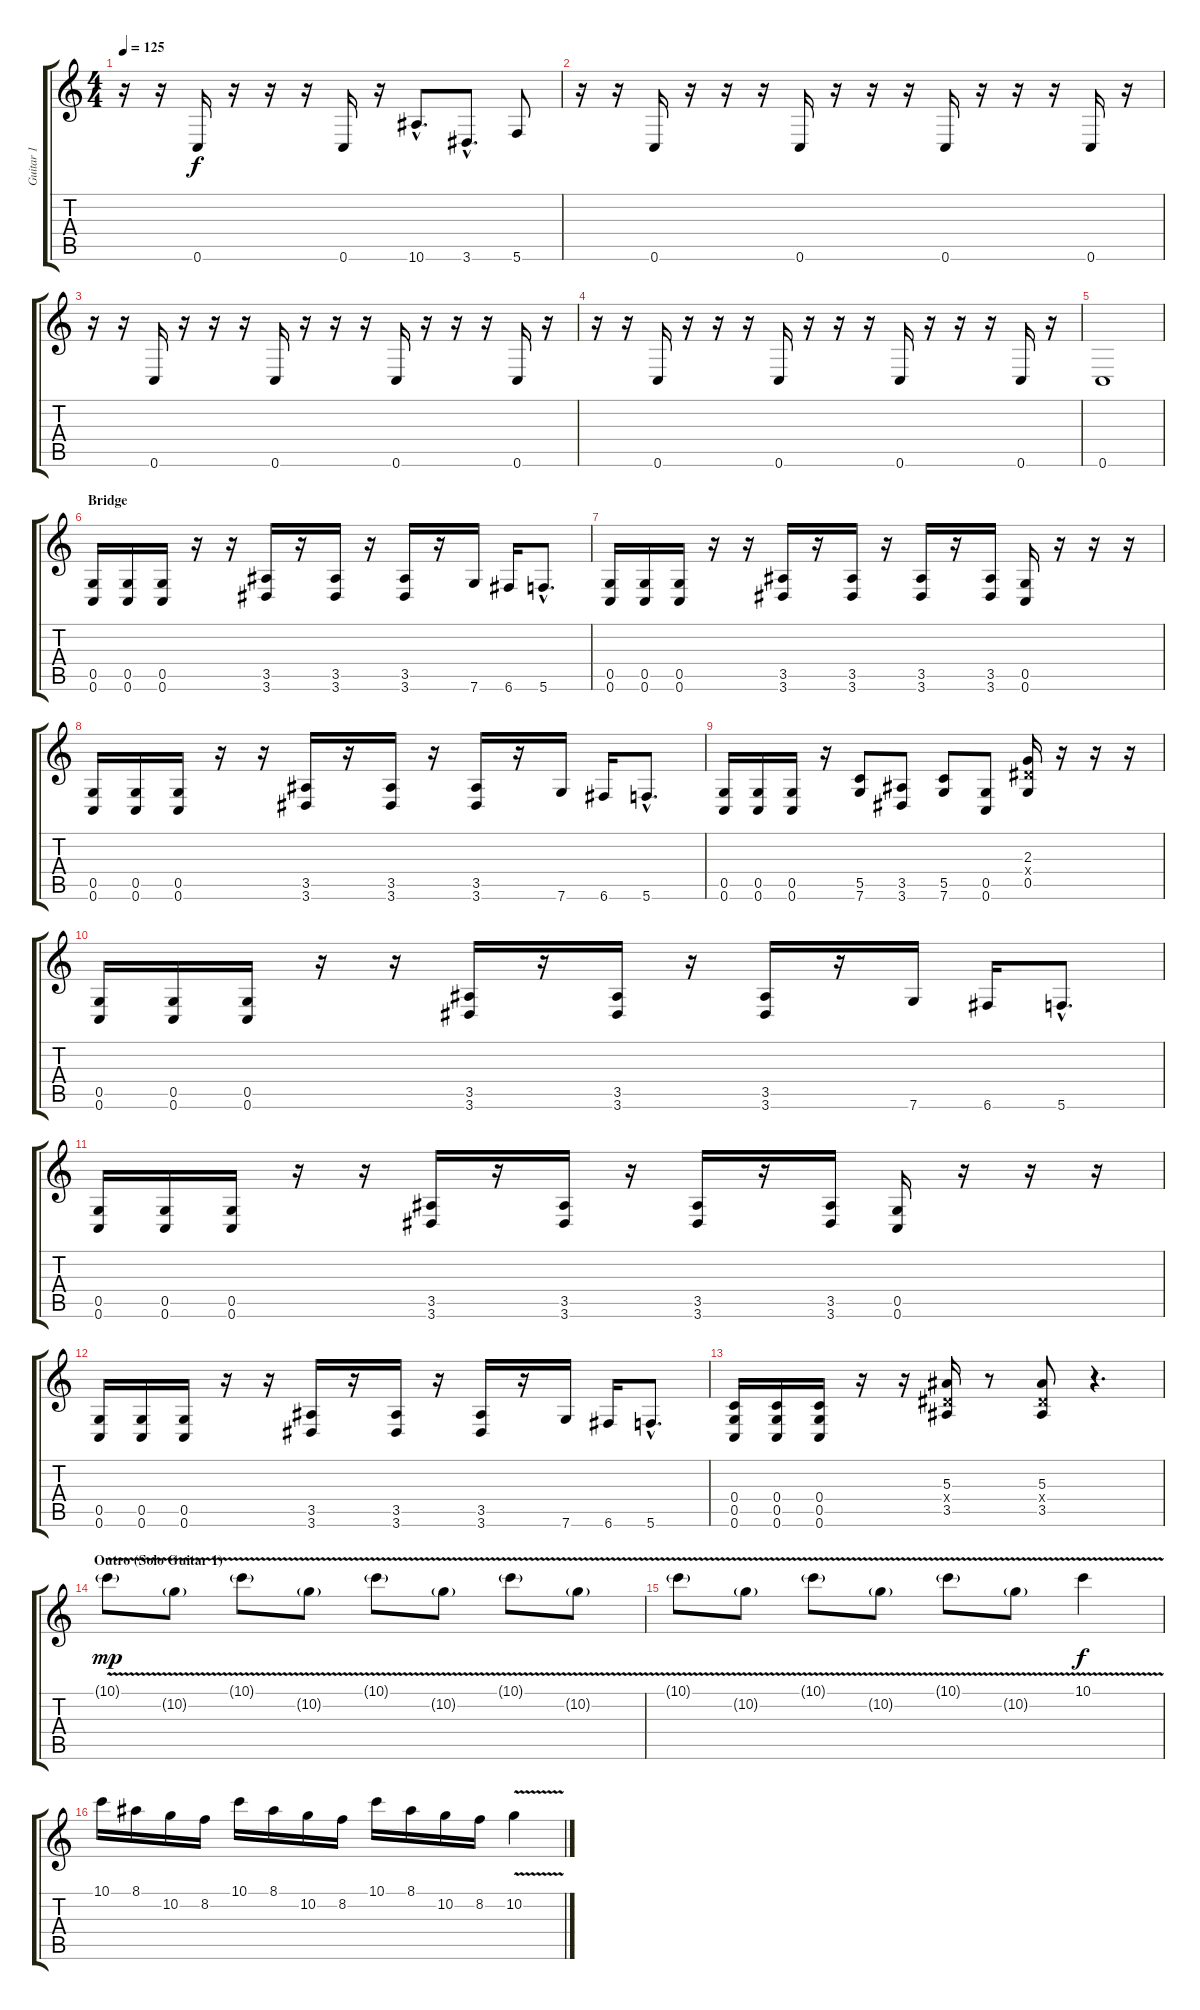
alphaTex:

\track ("Guitar 1" "Guitar 1") {instrument distortionguitar}
\staff {score tabs}
\tuning (D4 A3 F3 C3 G2 C2) {hide}
\ts (4 4)
\tempo 125
\clef g2
\ks c
r.16{dy f} r.16 0.6.16 r.16 r.16 r.16 0.6.16 r.16 10.6{hac}.8{d} 3.6{hac}.8{d} 5.6.8 |
r.16 r.16 0.6.16 r.16 r.16 r.16 0.6.16 r.16 r.16 r.16 0.6.16 r.16 r.16 r.16 0.6.16 r.16 |
r.16 r.16 0.6.16 r.16 r.16 r.16 0.6.16 r.16 r.16 r.16 0.6.16 r.16 r.16 r.16 0.6.16 r.16 |
r.16 r.16 0.6.16 r.16 r.16 r.16 0.6.16 r.16 r.16 r.16 0.6.16 r.16 r.16 r.16 0.6.16 r.16 |
0.6.1{volume 0} |
\section ("" "Bridge")
(0.5 0.6).16{volume 14 instrument distortionguitar} (0.5 0.6).16 (0.5 0.6).16 r.16 r.16 (3.5 3.6).16 r.16 (3.5 3.6).16 r.16 (3.5 3.6).16 r.16 7.6.16 6.6.16 5.6{hac}.8{d} |
(0.5 0.6).16 (0.5 0.6).16 (0.5 0.6).16 r.16 r.16 (3.5 3.6).16 r.16 (3.5 3.6).16 r.16 (3.5 3.6).16 r.16 (3.5 3.6).16 (0.5 0.6).16 r.16 r.16 r.16 |
(0.5 0.6).16 (0.5 0.6).16 (0.5 0.6).16 r.16 r.16 (3.5 3.6).16 r.16 (3.5 3.6).16 r.16 (3.5 3.6).16 r.16 7.6.16 6.6.16 5.6{hac}.8{d} |
(0.5 0.6).16 (0.5 0.6).16 (0.5 0.6).16 r.16 (5.5 7.6).8 (3.5 3.6).8 (5.5 7.6).8 (0.5 0.6).8 (2.3 3.4{x} 0.5).16 r.16 r.16 r.16 |
(0.5 0.6).16 (0.5 0.6).16 (0.5 0.6).16 r.16 r.16 (3.5 3.6).16 r.16 (3.5 3.6).16 r.16 (3.5 3.6).16 r.16 7.6.16 6.6.16 5.6{hac}.8{d} |
(0.5 0.6).16 (0.5 0.6).16 (0.5 0.6).16 r.16 r.16 (3.5 3.6).16 r.16 (3.5 3.6).16 r.16 (3.5 3.6).16 r.16 (3.5 3.6).16 (0.5 0.6).16 r.16 r.16 r.16 |
(0.5 0.6).16 (0.5 0.6).16 (0.5 0.6).16 r.16 r.16 (3.5 3.6).16 r.16 (3.5 3.6).16 r.16 (3.5 3.6).16 r.16 7.6.16 6.6.16 5.6{hac}.8{d} |
(0.4 0.5 0.6).16 (0.4 0.5 0.6).16 (0.4 0.5 0.6).16 r.16 r.16 (5.3 3.4{x} 3.5).16 r.8 (5.3 3.4{x} 3.5).8 r.4{d} |
\section ("" "Outro (Solo Guitar 1)")
10.1{v g}.8{dy mp} 10.2{v g}.8 10.1{v g}.8 10.2{v g}.8 10.1{v g}.8 10.2{v g}.8 10.1{v g}.8 10.2{v g}.8 |
10.1{v g}.8 10.2{v g}.8 10.1{v g}.8 10.2{v g}.8 10.1{v g}.8 10.2{v g}.8 10.1{v}.4{dy f} |
10.1.16 8.1.16 10.2.16 8.2.16 10.1.16 8.1.16 10.2.16 8.2.16 10.1.16 8.1.16 10.2.16 8.2.16 10.2{v}.4
